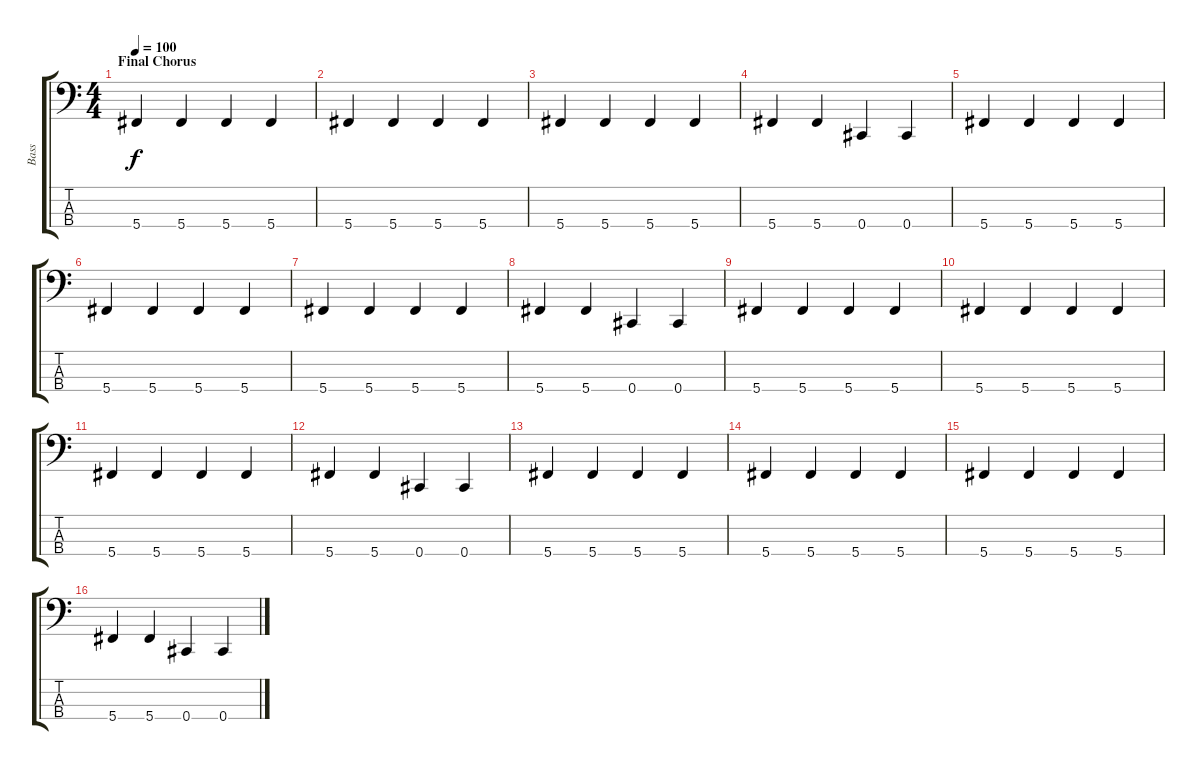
\track ("Bass" "Bass") {instrument electricbassfinger}
\staff {score tabs}
\tuning (Gb2 Db2 Ab1 Db1) {hide}
\ts (4 4)
\section ("" "Final Chorus")
\tempo 100
\clef f4
\ks c
5.4.4{dy f} 5.4.4 5.4.4 5.4.4 |
5.4.4 5.4.4 5.4.4 5.4.4 |
5.4.4 5.4.4 5.4.4 5.4.4 |
5.4.4 5.4.4 0.4.4 0.4.4 |
5.4.4 5.4.4 5.4.4 5.4.4 |
5.4.4 5.4.4 5.4.4 5.4.4 |
5.4.4 5.4.4 5.4.4 5.4.4 |
5.4.4 5.4.4 0.4.4 0.4.4 |
5.4.4 5.4.4 5.4.4 5.4.4 |
5.4.4 5.4.4 5.4.4 5.4.4 |
5.4.4 5.4.4 5.4.4 5.4.4 |
5.4.4 5.4.4 0.4.4 0.4.4 |
5.4.4 5.4.4 5.4.4 5.4.4 |
5.4.4 5.4.4 5.4.4 5.4.4 |
5.4.4 5.4.4 5.4.4 5.4.4 |
5.4.4 5.4.4 0.4.4 0.4.4
